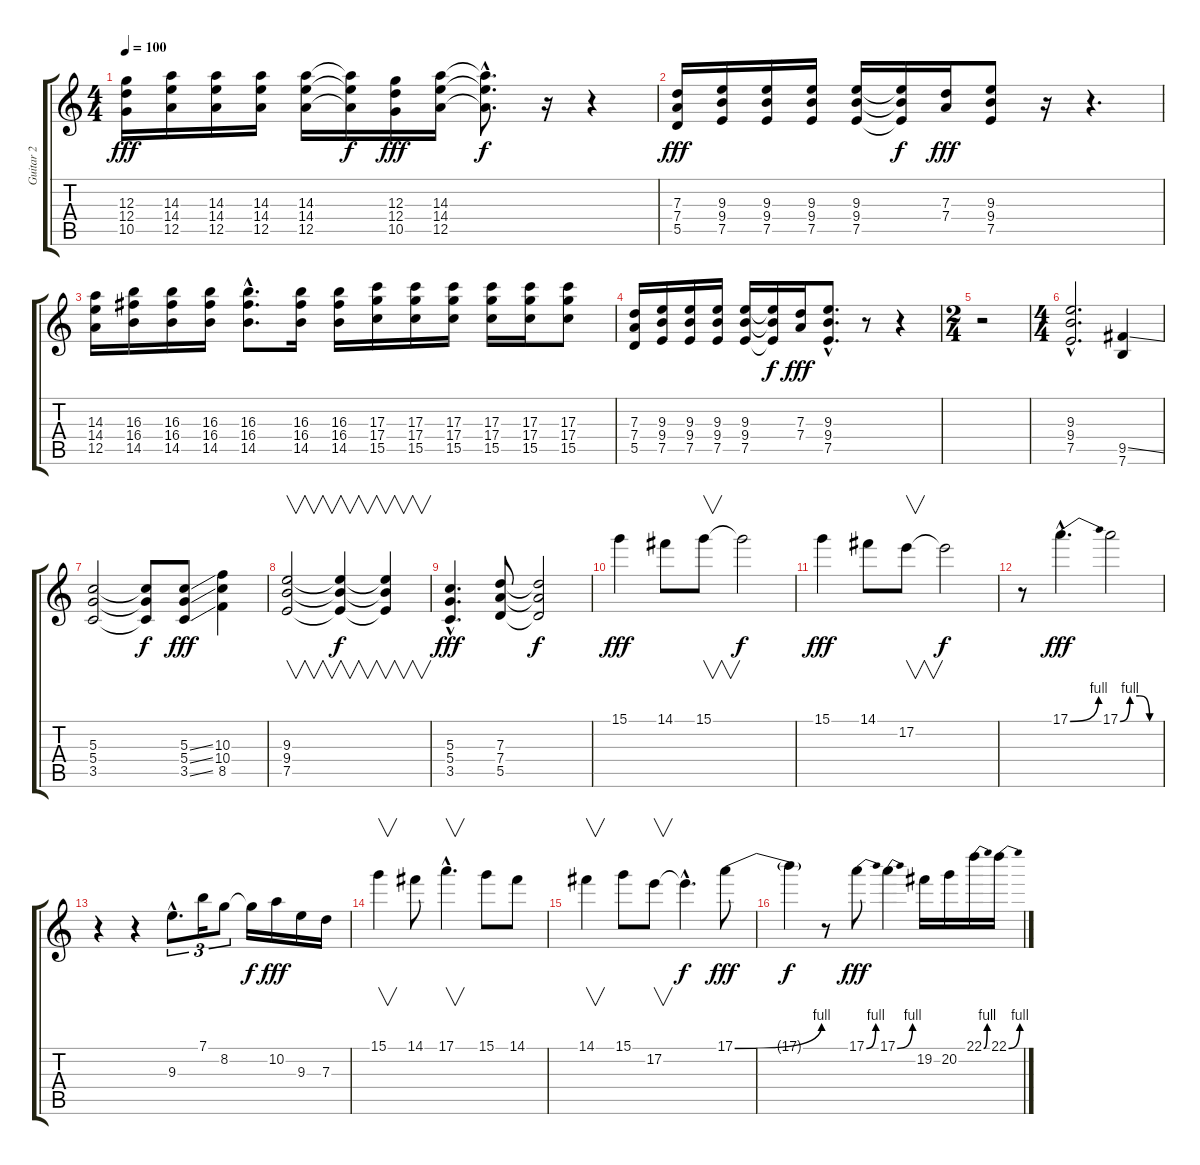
\track ("Guitar 2" "Guitar 2") {instrument distortionguitar}
\staff {score tabs}
\tuning (E4 B3 G3 D3 A2 E2) {hide}
\ts (4 4)
\tempo 100
\clef g2
\ks c
(12.3 12.4 10.5).16{dy fff} (14.3 14.4 12.5).16 (14.3 14.4 12.5).16 (14.3 14.4 12.5).16 (14.3 14.4 12.5).16 (14.3{t} 14.4{t} 12.5{t}).16{dy f} (12.3 12.4 10.5).16{dy fff} (14.3 14.4 12.5).16 (14.3{hac t} 14.4{hac t} 12.5{hac t}).8{d dy f} r.16 r.4 |
(7.3 7.4 5.5).16{dy fff} (9.3 9.4 7.5).16 (9.3 9.4 7.5).16 (9.3 9.4 7.5).16 (9.3 9.4 7.5).16 (9.3{t} 9.4{t} 7.5{t}).16{dy f} (7.3 7.4).16{dy fff} (9.3 9.4 7.5).8 r.16 r.4{d} |
(14.3 14.4 12.5).16 (16.3 16.4 14.5).16 (16.3 16.4 14.5).16 (16.3 16.4 14.5).16 (16.3{hac} 16.4{hac} 14.5{hac}).8{d} (16.3 16.4 14.5).16 (16.3 16.4 14.5).16 (17.3 17.4 15.5).16 (17.3 17.4 15.5).16 (17.3 17.4 15.5).16 (17.3 17.4 15.5).16 (17.3 17.4 15.5).16 (17.3 17.4 15.5).8 |
(7.3 7.4 5.5).16 (9.3 9.4 7.5).16 (9.3 9.4 7.5).16 (9.3 9.4 7.5).16 (9.3 9.4 7.5).16 (9.3{t} 9.4{t} 7.5{t}).16{dy f} (7.3 7.4).16{dy fff} (9.3{hac} 9.4{hac} 7.5{hac}).8{d} r.8 r.4 |
\ts (2 4)
r.2 |
\ts (4 4)
(9.3{hac} 9.4{hac} 7.5{hac}).2{d} (9.5{ss} 7.6).4 |
(5.3 5.4 3.5).2 (5.3{t} 5.4{t} 3.5{t}).8{dy f} (5.3{ss} 5.4{ss} 3.5{ss}).8{dy fff} (10.3 10.4 8.5).4 |
(9.3 9.4 7.5).2{v} (9.3{t} 9.4{t} 7.5{t}).4{v dy f} (9.3{t} 9.4{t} 7.5{t}).4{v} |
(5.3{hac} 5.4{hac} 3.5{hac}).4{d dy fff} (7.3 7.4 5.5).8 (7.3{t} 7.4{t} 5.5{t}).2{dy f} |
15.1.4{dy fff volume 16} 14.1.8 15.1.8{v} 15.1{t}.2{dy f} |
15.1.4{dy fff} 14.1.8 17.2.8{v} 17.2{t}.2{dy f} |
r.8 17.1{be (bend 0 0 60 4) hac}.4{d dy fff} 17.1{be (custom 0 0 15 4 30 4 45 0 60 0)}.2 |
r.4 r.4 9.3{hac}.8{d tu (3 2)} 7.1.16{tu (3 2)} 8.2.8{tu (3 2)} 8.2{t}.16{dy f} 10.2.16{dy fff} 9.3.16 7.3.16 |
15.1.4{v} 14.1.8 17.1{hac}.4{v d} 15.1.8 14.1.8 |
14.1.4{v} 15.1.8 17.2.8{v} 17.2{hac t}.4{d dy f} 17.1{be (bend 0 0 60 4)}.8{dy fff} |
17.1{t}.4{dy f} r.8 17.1{be (bend 0 0 60 4)}.8{dy fff} 17.1{be (bend 0 0 60 4)}.4 19.2.16 20.2.16 22.1{be (bend 0 0 60 4)}.16 22.1{be (bend 0 0 60 4)}.16
